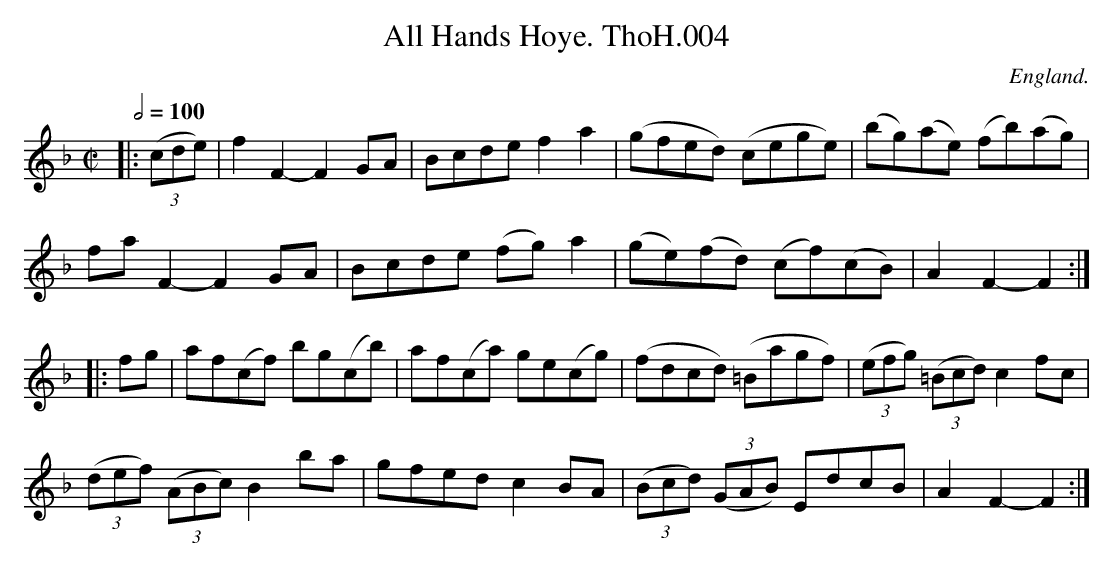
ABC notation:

X:1
T:All Hands Hoye. ThoH.004
Q:1/2=100
M:C|
L:1/8
O:England.
K:F
|:((3cde)|f2F2-F2GA|Bcdef2a2|(gfed) (cege)|(bg)(ae) (fb)(ag)|
faF2-F2GA|Bcde (fg)a2|(ge)(fd) (cf)(cB)|A2F2-F2:|
|:fg|af(cf) bg(cb)|af(ca) ge(cg)|(fdcd) (=Bagf)|((3efg) ((3=Bcd)c2fc|
((3def) ((3ABc)B2ba|gfedc2BA|((3Bcd) ((3GAB) EdcB|A2F2-F2:|
